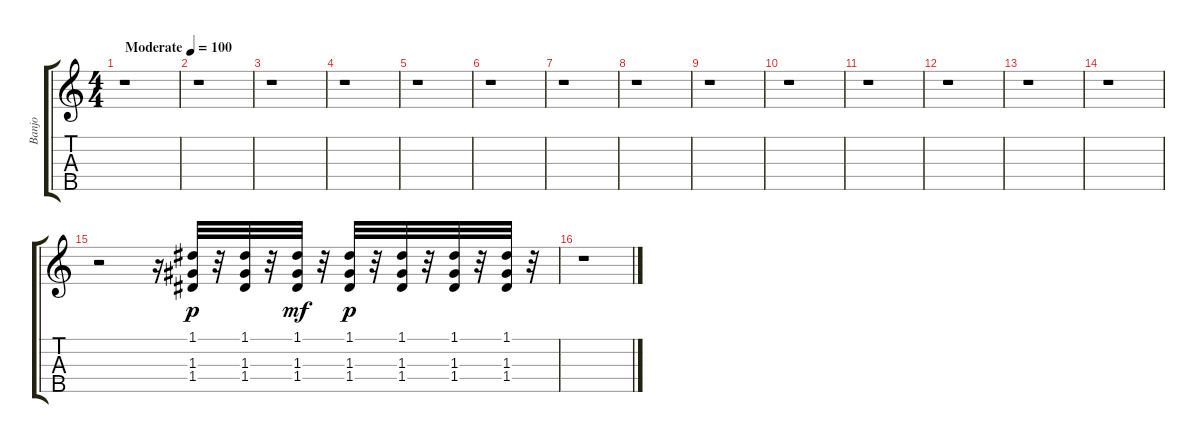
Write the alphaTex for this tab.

\track ("Banjo" "Banjo") {instrument banjo}
\staff {score tabs}
\tuning (D4 B3 G3 D3 G4) {hide}
\displaytranspose 12
\ts (4 4)
\tempo (100 "Moderate")
\clef g2
\ks c
r.1{dy p instrument banjo} |
r.1 |
r.1 |
r.1 |
r.1 |
r.1 |
r.1 |
r.1 |
r.1 |
r.1 |
r.1 |
r.1 |
r.1 |
r.1 |
r.2 r.16 (1.1 1.3 1.4).32 r.32 (1.1 1.3 1.4).32 r.32 (1.1 1.3 1.4).32{dy mf} r.32 (1.1 1.3 1.4).32{dy p} r.32 (1.1 1.3 1.4).32 r.32 (1.1 1.3 1.4).32 r.32 (1.1 1.3 1.4).32 r.32 |
r.1
